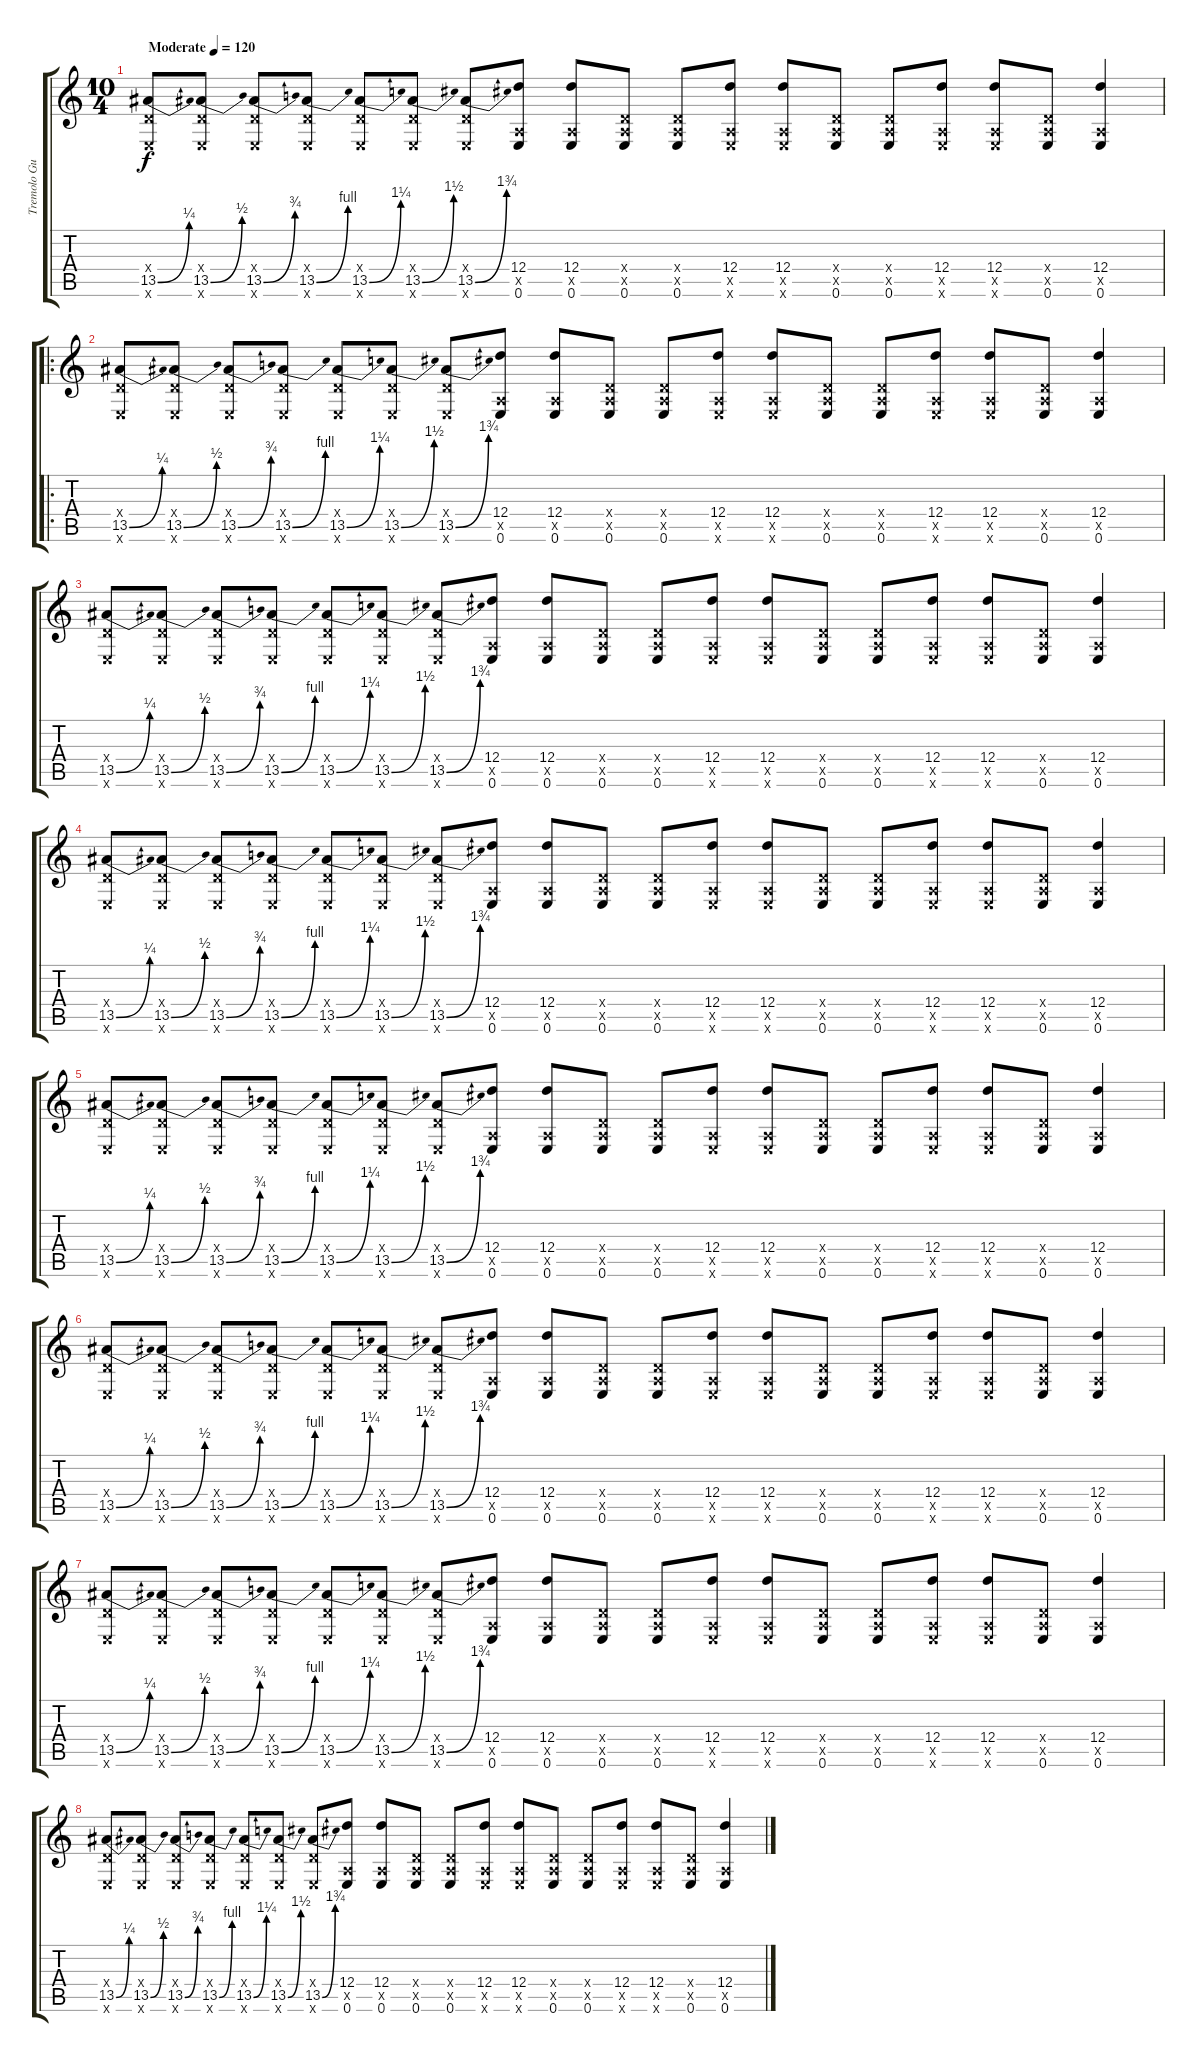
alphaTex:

\track ("Tremolo Guitar" "Tremolo Gu") {instrument distortionguitar}
\staff {score tabs}
\tuning (E4 B3 G3 D3 A2 E2) {hide}
\ts (10 4)
\tempo (120 "Moderate")
\clef g2
\ks c
(0.4{x} 13.5{be (bend 0 0 60 1)} 0.6{x}).8{dy f instrument distortionguitar} (0.4{x} 13.5{be (bend 0 0 60 2)} 0.6{x}).8 (0.4{x} 13.5{be (bend 0 0 60 3)} 0.6{x}).8 (0.4{x} 13.5{be (bend 0 0 60 4)} 0.6{x}).8 (0.4{x} 13.5{be (bend 0 0 60 5)} 0.6{x}).8 (0.4{x} 13.5{be (bend 0 0 60 6)} 0.6{x}).8 (0.4{x} 13.5{be (bend 0 0 60 7)} 0.6{x}).8 (12.4 0.5{x} 0.6).8 (12.4 0.5{x} 0.6).8 (0.4{x} 0.5{x} 0.6).8 (0.4{x} 0.5{x} 0.6).8 (12.4 0.5{x} 0.6{x}).8 (12.4 0.5{x} 0.6{x}).8 (0.4{x} 0.5{x} 0.6).8 (0.4{x} 0.5{x} 0.6).8 (12.4 0.5{x} 0.6{x}).8 (12.4 0.5{x} 0.6{x}).8 (0.4{x} 0.5{x} 0.6).8 (12.4 0.5{x} 0.6).4 |
\ro
(0.4{x} 13.5{be (bend 0 0 60 1)} 0.6{x}).8 (0.4{x} 13.5{be (bend 0 0 60 2)} 0.6{x}).8 (0.4{x} 13.5{be (bend 0 0 60 3)} 0.6{x}).8 (0.4{x} 13.5{be (bend 0 0 60 4)} 0.6{x}).8 (0.4{x} 13.5{be (bend 0 0 60 5)} 0.6{x}).8 (0.4{x} 13.5{be (bend 0 0 60 6)} 0.6{x}).8 (0.4{x} 13.5{be (bend 0 0 60 7)} 0.6{x}).8 (12.4 0.5{x} 0.6).8 (12.4 0.5{x} 0.6).8 (0.4{x} 0.5{x} 0.6).8 (0.4{x} 0.5{x} 0.6).8 (12.4 0.5{x} 0.6{x}).8 (12.4 0.5{x} 0.6{x}).8 (0.4{x} 0.5{x} 0.6).8 (0.4{x} 0.5{x} 0.6).8 (12.4 0.5{x} 0.6{x}).8 (12.4 0.5{x} 0.6{x}).8 (0.4{x} 0.5{x} 0.6).8 (12.4 0.5{x} 0.6).4 |
(0.4{x} 13.5{be (bend 0 0 60 1)} 0.6{x}).8 (0.4{x} 13.5{be (bend 0 0 60 2)} 0.6{x}).8 (0.4{x} 13.5{be (bend 0 0 60 3)} 0.6{x}).8 (0.4{x} 13.5{be (bend 0 0 60 4)} 0.6{x}).8 (0.4{x} 13.5{be (bend 0 0 60 5)} 0.6{x}).8 (0.4{x} 13.5{be (bend 0 0 60 6)} 0.6{x}).8 (0.4{x} 13.5{be (bend 0 0 60 7)} 0.6{x}).8 (12.4 0.5{x} 0.6).8 (12.4 0.5{x} 0.6).8 (0.4{x} 0.5{x} 0.6).8 (0.4{x} 0.5{x} 0.6).8 (12.4 0.5{x} 0.6{x}).8 (12.4 0.5{x} 0.6{x}).8 (0.4{x} 0.5{x} 0.6).8 (0.4{x} 0.5{x} 0.6).8 (12.4 0.5{x} 0.6{x}).8 (12.4 0.5{x} 0.6{x}).8 (0.4{x} 0.5{x} 0.6).8 (12.4 0.5{x} 0.6).4 |
(0.4{x} 13.5{be (bend 0 0 60 1)} 0.6{x}).8 (0.4{x} 13.5{be (bend 0 0 60 2)} 0.6{x}).8 (0.4{x} 13.5{be (bend 0 0 60 3)} 0.6{x}).8 (0.4{x} 13.5{be (bend 0 0 60 4)} 0.6{x}).8 (0.4{x} 13.5{be (bend 0 0 60 5)} 0.6{x}).8 (0.4{x} 13.5{be (bend 0 0 60 6)} 0.6{x}).8 (0.4{x} 13.5{be (bend 0 0 60 7)} 0.6{x}).8 (12.4 0.5{x} 0.6).8 (12.4 0.5{x} 0.6).8 (0.4{x} 0.5{x} 0.6).8 (0.4{x} 0.5{x} 0.6).8 (12.4 0.5{x} 0.6{x}).8 (12.4 0.5{x} 0.6{x}).8 (0.4{x} 0.5{x} 0.6).8 (0.4{x} 0.5{x} 0.6).8 (12.4 0.5{x} 0.6{x}).8 (12.4 0.5{x} 0.6{x}).8 (0.4{x} 0.5{x} 0.6).8 (12.4 0.5{x} 0.6).4 |
(0.4{x} 13.5{be (bend 0 0 60 1)} 0.6{x}).8 (0.4{x} 13.5{be (bend 0 0 60 2)} 0.6{x}).8 (0.4{x} 13.5{be (bend 0 0 60 3)} 0.6{x}).8 (0.4{x} 13.5{be (bend 0 0 60 4)} 0.6{x}).8 (0.4{x} 13.5{be (bend 0 0 60 5)} 0.6{x}).8 (0.4{x} 13.5{be (bend 0 0 60 6)} 0.6{x}).8 (0.4{x} 13.5{be (bend 0 0 60 7)} 0.6{x}).8 (12.4 0.5{x} 0.6).8 (12.4 0.5{x} 0.6).8 (0.4{x} 0.5{x} 0.6).8 (0.4{x} 0.5{x} 0.6).8 (12.4 0.5{x} 0.6{x}).8 (12.4 0.5{x} 0.6{x}).8 (0.4{x} 0.5{x} 0.6).8 (0.4{x} 0.5{x} 0.6).8 (12.4 0.5{x} 0.6{x}).8 (12.4 0.5{x} 0.6{x}).8 (0.4{x} 0.5{x} 0.6).8 (12.4 0.5{x} 0.6).4 |
(0.4{x} 13.5{be (bend 0 0 60 1)} 0.6{x}).8 (0.4{x} 13.5{be (bend 0 0 60 2)} 0.6{x}).8 (0.4{x} 13.5{be (bend 0 0 60 3)} 0.6{x}).8 (0.4{x} 13.5{be (bend 0 0 60 4)} 0.6{x}).8 (0.4{x} 13.5{be (bend 0 0 60 5)} 0.6{x}).8 (0.4{x} 13.5{be (bend 0 0 60 6)} 0.6{x}).8 (0.4{x} 13.5{be (bend 0 0 60 7)} 0.6{x}).8 (12.4 0.5{x} 0.6).8 (12.4 0.5{x} 0.6).8 (0.4{x} 0.5{x} 0.6).8 (0.4{x} 0.5{x} 0.6).8 (12.4 0.5{x} 0.6{x}).8 (12.4 0.5{x} 0.6{x}).8 (0.4{x} 0.5{x} 0.6).8 (0.4{x} 0.5{x} 0.6).8 (12.4 0.5{x} 0.6{x}).8 (12.4 0.5{x} 0.6{x}).8 (0.4{x} 0.5{x} 0.6).8 (12.4 0.5{x} 0.6).4 |
(0.4{x} 13.5{be (bend 0 0 60 1)} 0.6{x}).8 (0.4{x} 13.5{be (bend 0 0 60 2)} 0.6{x}).8 (0.4{x} 13.5{be (bend 0 0 60 3)} 0.6{x}).8 (0.4{x} 13.5{be (bend 0 0 60 4)} 0.6{x}).8 (0.4{x} 13.5{be (bend 0 0 60 5)} 0.6{x}).8 (0.4{x} 13.5{be (bend 0 0 60 6)} 0.6{x}).8 (0.4{x} 13.5{be (bend 0 0 60 7)} 0.6{x}).8 (12.4 0.5{x} 0.6).8 (12.4 0.5{x} 0.6).8 (0.4{x} 0.5{x} 0.6).8 (0.4{x} 0.5{x} 0.6).8 (12.4 0.5{x} 0.6{x}).8 (12.4 0.5{x} 0.6{x}).8 (0.4{x} 0.5{x} 0.6).8 (0.4{x} 0.5{x} 0.6).8 (12.4 0.5{x} 0.6{x}).8 (12.4 0.5{x} 0.6{x}).8 (0.4{x} 0.5{x} 0.6).8 (12.4 0.5{x} 0.6).4 |
(0.4{x} 13.5{be (bend 0 0 60 1)} 0.6{x}).8 (0.4{x} 13.5{be (bend 0 0 60 2)} 0.6{x}).8 (0.4{x} 13.5{be (bend 0 0 60 3)} 0.6{x}).8 (0.4{x} 13.5{be (bend 0 0 60 4)} 0.6{x}).8 (0.4{x} 13.5{be (bend 0 0 60 5)} 0.6{x}).8 (0.4{x} 13.5{be (bend 0 0 60 6)} 0.6{x}).8 (0.4{x} 13.5{be (bend 0 0 60 7)} 0.6{x}).8 (12.4 0.5{x} 0.6).8 (12.4 0.5{x} 0.6).8 (0.4{x} 0.5{x} 0.6).8 (0.4{x} 0.5{x} 0.6).8 (12.4 0.5{x} 0.6{x}).8 (12.4 0.5{x} 0.6{x}).8 (0.4{x} 0.5{x} 0.6).8 (0.4{x} 0.5{x} 0.6).8 (12.4 0.5{x} 0.6{x}).8 (12.4 0.5{x} 0.6{x}).8 (0.4{x} 0.5{x} 0.6).8 (12.4 0.5{x} 0.6).4
